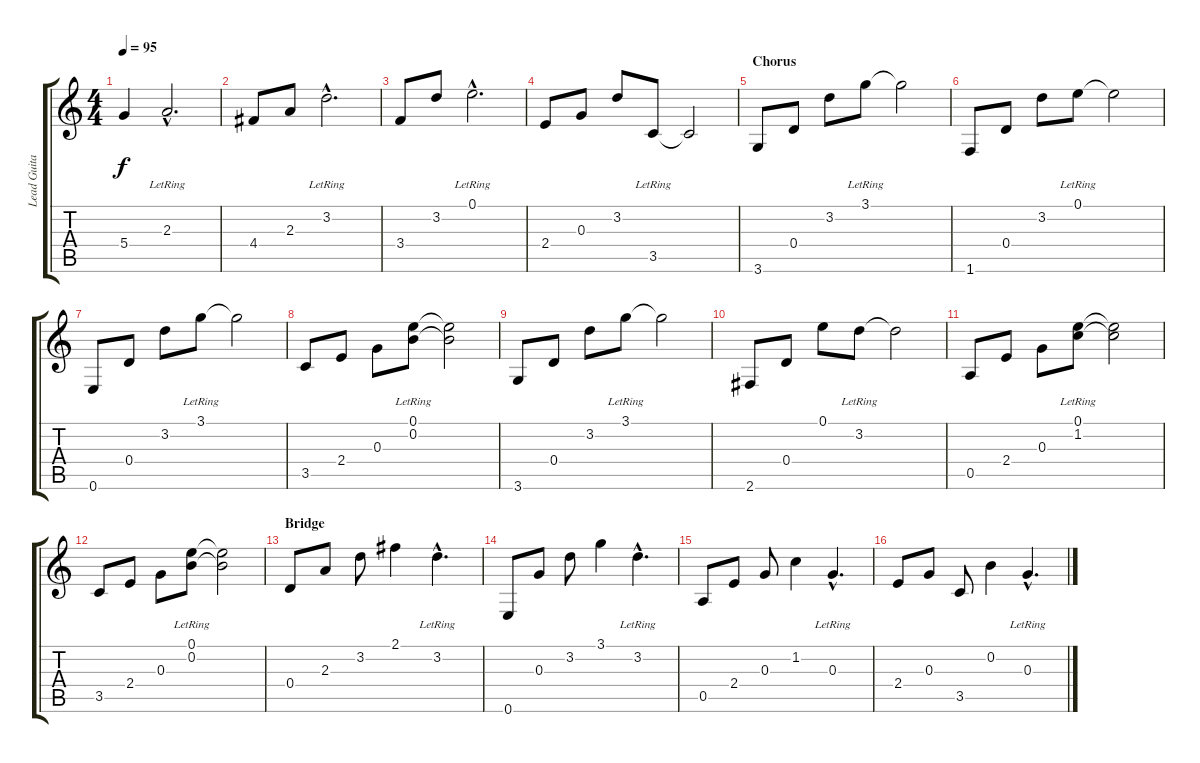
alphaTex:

\track ("Lead Guitar" "Lead Guita") {instrument distortionguitar}
\staff {score tabs}
\tuning (E4 B3 G3 D3 A2 E2) {hide}
\ts (4 4)
\tempo 95
\clef g2
\ks c
5.4.4{dy f} 2.3{hac lr}.2{d} |
4.4.8 2.3.8 3.2{hac lr}.2{d} |
3.4.8 3.2.8 0.1{hac lr}.2{d} |
2.4.8 0.3.8 3.2.8 3.5{lr}.8 3.5{t}.2 |
\section ("" "Chorus")
3.6.8 0.4.8 3.2.8 3.1{lr}.8 3.1{t}.2 |
1.6.8 0.4.8 3.2.8 0.1{lr}.8 0.1{t}.2 |
0.6.8 0.4.8 3.2.8 3.1{lr}.8 3.1{t}.2 |
3.5.8 2.4.8 0.3.8 (0.1{lr} 0.2{lr}).8 (0.1{t} 0.2{t}).2 |
3.6.8 0.4.8 3.2.8 3.1{lr}.8 3.1{t}.2 |
2.6.8 0.4.8 0.1.8 3.2{lr}.8 3.2{t}.2 |
0.5.8 2.4.8 0.3.8 (0.1{lr} 1.2{lr}).8 (0.1{t} 1.2{t}).2 |
3.5.8 2.4.8 0.3.8 (0.1{lr} 0.2{lr}).8 (0.1{t} 0.2{t}).2 |
\section ("" "Bridge")
0.4.8 2.3.8 3.2.8 2.1.4 3.2{hac lr}.4{d} |
0.6.8 0.3.8 3.2.8 3.1.4 3.2{hac lr}.4{d} |
0.5.8 2.4.8 0.3.8 1.2.4 0.3{hac lr}.4{d} |
2.4.8 0.3.8 3.5.8 0.2.4 0.3{hac lr}.4{d}
